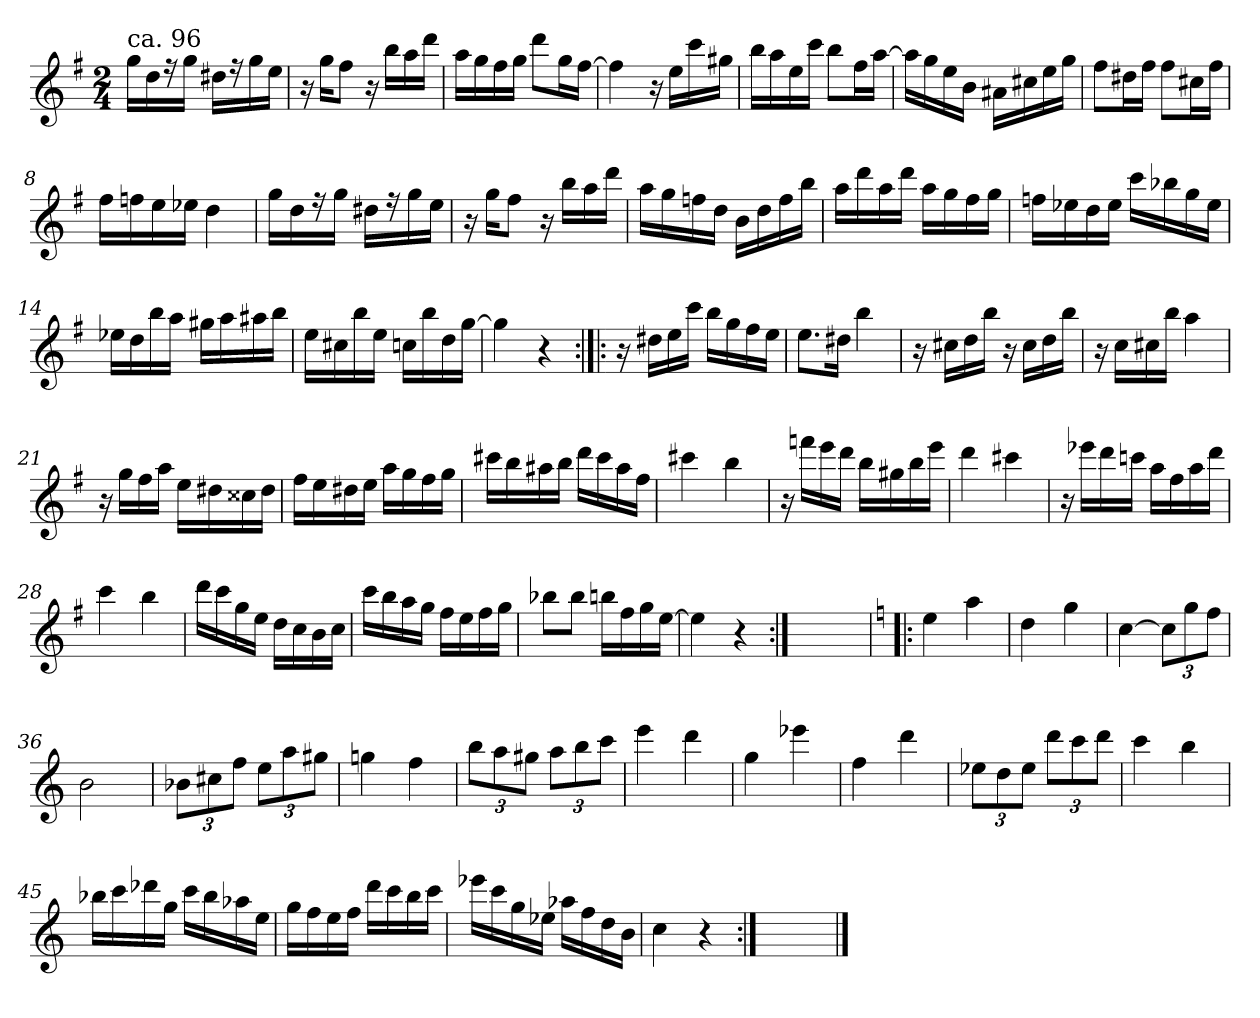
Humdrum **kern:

**kern
*part1
*staff1
*clefG2
*k[f#]
*G:
*M2/4
=1
!LO:TX:a:t=ca. 96
16gg\LL
16dd\J
16r
16gg\Jk
16dd#X\KL
16r
16gg\L
16ee\JJ
=2
16r
16gg\KL
8ff#\J
16r
16bb\LL
16aa\
16ddd\JJ
=3
16aa\LL
16gg\
16ff#\
16gg\JJ
8ddd\L
16gg\L
[16ff#\JJ
=4
4ff#\]
16r
16ee\LL
16ccc\
16gg#X\JJ
!!LO:LB:g=z
=5
16bb\LL
16aa\
16ee\
16ccc\JJ
8bb\L
16ff#\L
[16aa\JJ
=6
16aa\LL]
16gg\
16ee\
16b\JJ
16a#X\LL
16cc#X\
16ee\
16gg\JJ
=7
8ff#\L
16dd#X\L
16ff#\JJ
8ff#\L
16cc#X\L
16ff#\JJ
=8
16ff#\LL
16ffn\
16ee\
16ee-X\JJ
4dd\
=9
16gg\LL
16dd\J
16r
16gg\Jk
16dd#X\KL
16r
16gg\L
16ee\JJ
!!LO:LB:g=z
=10
16r
16gg\KL
8ff#\J
16r
16bb\LL
16aa\
16ddd\JJ
=11
16aa\LL
16gg\
16ffn\
16dd\JJ
16b\LL
16dd\
16ff\
16bb\JJ
=12
16aa\LL
16ddd\
16aa\
16ddd\JJ
16aa\LL
16gg\
16ff#\
16gg\JJ
=13
16ffn\LL
16ee-X\
16dd\
16ee-\JJ
16ccc\LL
16bb-X\
16gg\
16ee-\JJ
!!LO:LB:g=z
=14
16ee-X\LL
16dd\
16bb\
16aa\JJ
16gg#X\LL
16aa\
16aa#X\
16bb\JJ
=15
16ee\LL
16cc#X\
16bb\
16ee\JJ
16ccn\LL
16bb\
16dd\
[16gg\JJ
=16
4gg\]
4r
=17:|!|:
16r
16dd#X\LL
16ee\
16ccc\JJ
16bb\LL
16gg\
16ff#\
16ee\JJ
=18
8.ee\L
16dd#X\Jk
4bb\
!!LO:LB:g=z
=19
16r
16cc#X\LL
16dd\
16bb\JJ
16r
16cc#\LL
16dd\
16bb\JJ
=20
16r
16cc\LL
16cc#X\
16bb\JJ
4aa\
=21
16r
16gg\LL
16ff#\
16aa\JJ
16ee\LL
16dd#X\
16cc##X\
16dd#\JJ
=22
16ff#\LL
16ee\
16dd#X\
16ee\JJ
16aa\LL
16gg\
16ff#\
16gg\JJ
!!LO:LB:g=z
=23
16ccc#X\LL
16bb\
16aa#X\
16bb\JJ
16ddd\LL
16ccc#\
16aa#\
16ff#\JJ
=24
4ccc#X\
4bb\
=25
16r
16fffn\LL
16eee\
16ddd\JJ
16bb\LL
16gg#X\
16bb\
16eee\JJ
=26
4ddd\
4ccc#X\
=27
16r
16eee-X\LL
16ddd\
16cccn\JJ
16aa\LL
16ff#\
16aa\
16ddd\JJ
!!LO:LB:g=z
=28
4ccc\
4bb\
=29
16ddd\LL
16ccc\
16gg\
16ee\JJ
16dd\LL
16cc\
16b\
16cc\JJ
=30
16ccc\LL
16bb\
16aa\
16gg\JJ
16ff#\LL
16ee\
16ff#\
16gg\JJ
=31
8bb-X\L
8bb-\J
16bbn\LL
16ff#\
16gg\
[16ee\JJ
=32
4ee\]
4r
=32X1:|!
*stria0
2ryy
!!LO:LB:g=z
=33!|:
*stria5
*k[]
*C:
4ee\
4aa\
=34
4dd\
4gg\
=35
[4cc\
*Xbrackettup
12cc\L]
12gg\
12ff\J
=36
2b\
=37
12b-X\L
12cc#X\
12ff\J
12ee\L
12aa\
12gg#X\J
=38
4ggn\
4ff\
!!LO:LB:g=z
=39
12bb\L
12aa\
12gg#X\J
12aa\L
12bb\
12ccc\J
=40
4eee\
4ddd\
=41
4gg\
4eee-X\
=42
4ff\
4ddd\
=43
12ee-X\L
12dd\
12ee-\J
12ddd\L
12ccc\
12ddd\J
=44
4ccc\
4bb\
!!LO:LB:g=z
=45
16bb-X\LL
16ccc\
16ddd-X\
16gg\JJ
16ccc\LL
16bb-\
16aa-X\
16ee\JJ
=46
16gg\LL
16ff\
16ee\
16ff\JJ
16ddd\LL
16ccc\
16bb\
16ccc\JJ
=47
16eee-X\LL
16ccc\
16gg\
16ee-X\JJ
16aa-X\LL
16ff\
16dd\
16b\JJ
=48
4cc\
4r
=49:|!
*stria0
2ryy
==
*-
